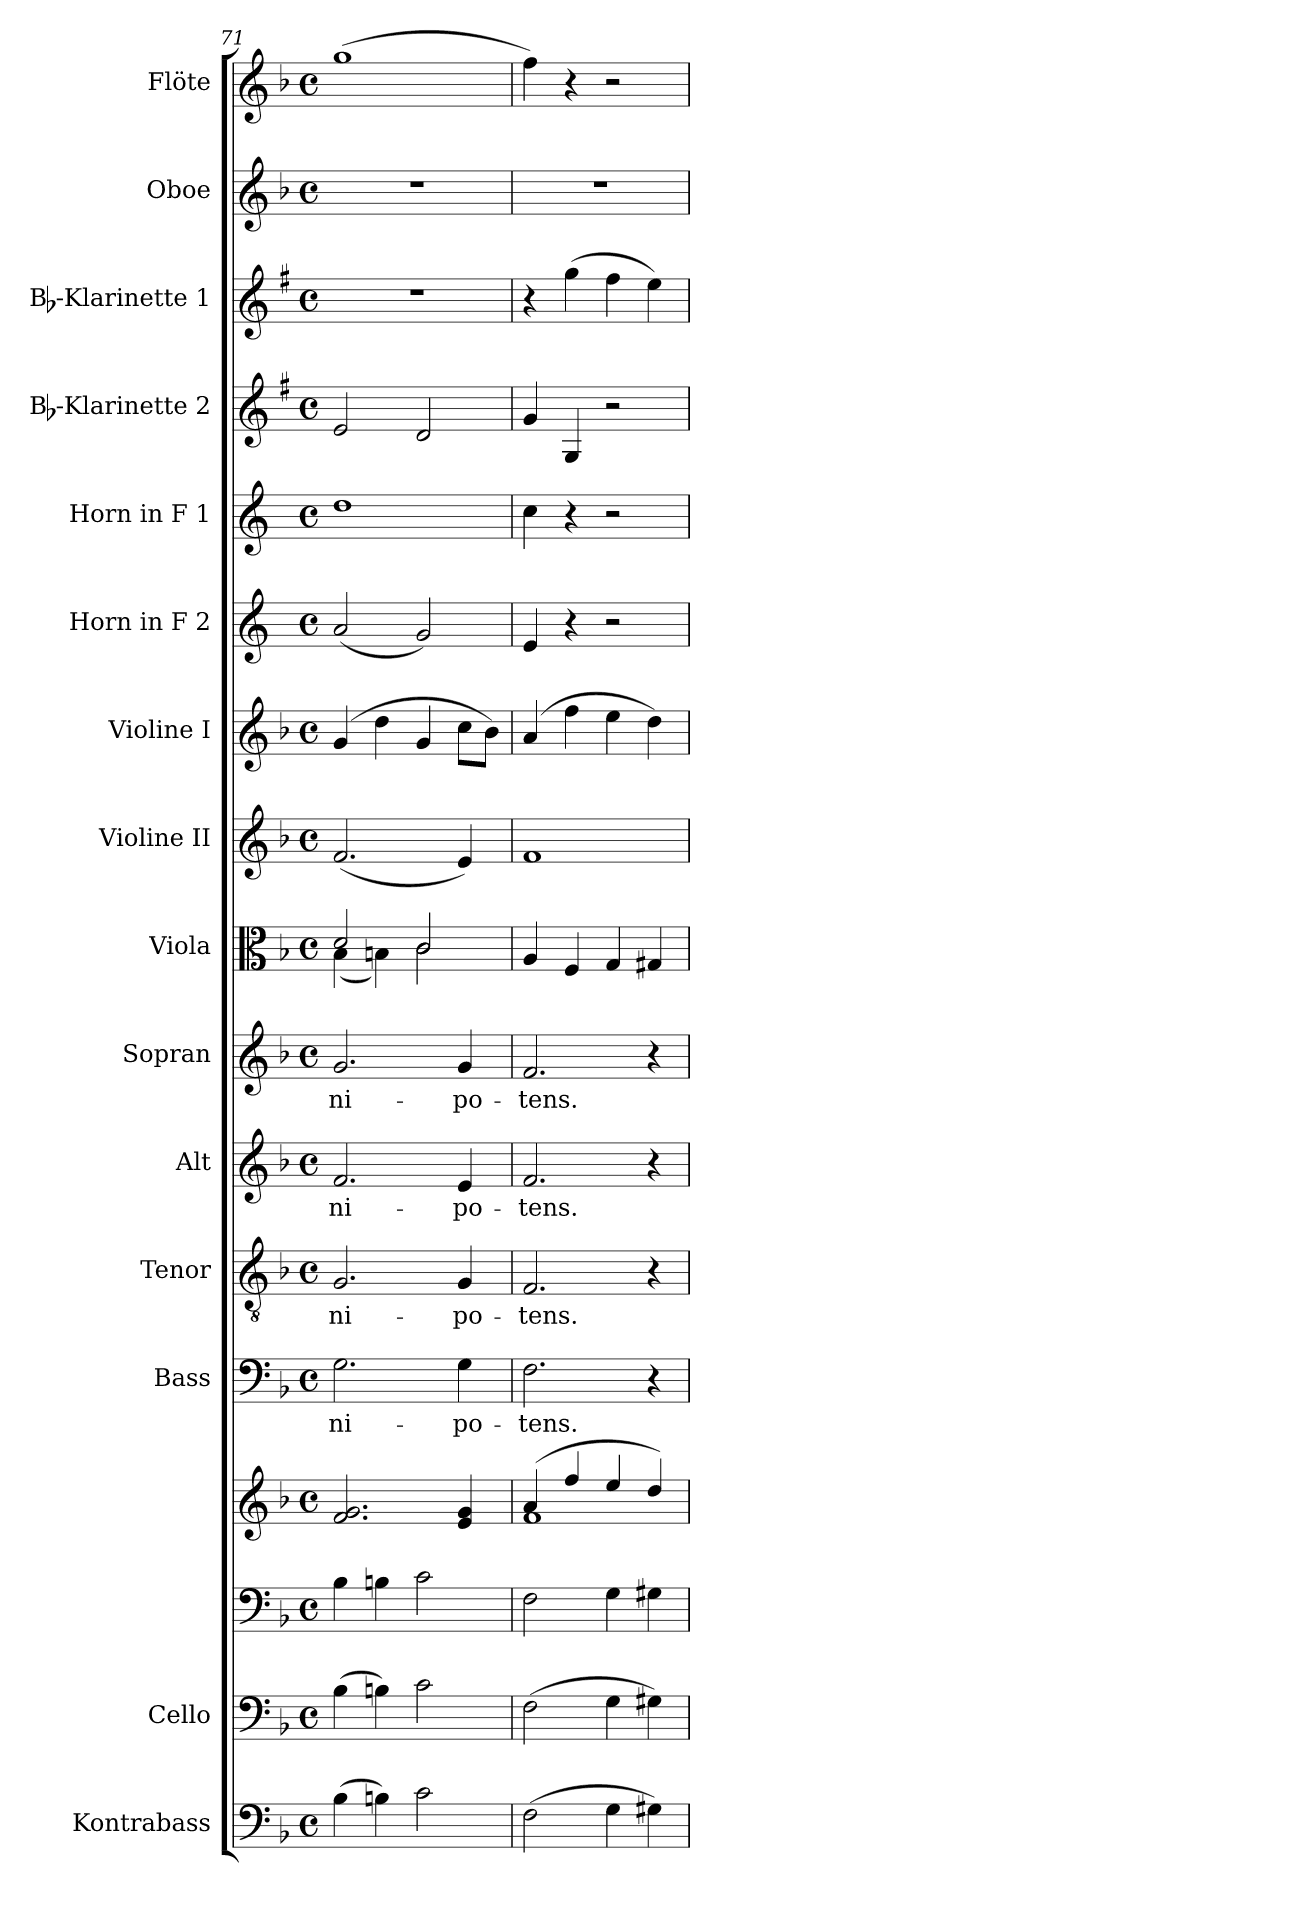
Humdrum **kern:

**kern	**kern	**kern	**kern	**kern	**text	**kern	**text	**kern	**text	**kern	**text	**kern	**kern	**kern	**kern	**kern	**kern	**kern	**kern	**kern
*part16	*part15	*part14	*part14	*part13	*part13	*part12	*part12	*part11	*part11	*part10	*part10	*part9	*part8	*part7	*part6	*part5	*part4	*part3	*part2	*part1
*staff17	*staff16	*staff15	*staff14	*staff13	*staff13	*staff12	*staff12	*staff11	*staff11	*staff10	*staff10	*staff9	*staff8	*staff7	*staff6	*staff5	*staff4	*staff3	*staff2	*staff1
*I"Kontrabass	*I"Cello	*	*	*I"Bass	*	*I"Tenor	*	*I"Alt	*	*I"Sopran	*	*I"Viola	*I"Violine II	*I"Violine I	*I"Horn in F 2	*I"Horn in F 1	*I"Bb-Klarinette 2	*I"Bb-Klarinette 1	*I"Oboe	*I"Flöte
*I'Kb.	*	*	*	*I'B.	*	*I'T.	*	*I'A.	*	*I'S.	*	*I'Vla.	*I'Vl. II	*I'Vl. I	*	*	*I'Bb Kl. 2	*I'Bb Kl. 1	*I'Ob.	*I'Fl.
*clefF4	*clefF4	*clefF4	*clefG2	*clefF4	*	*clefGv2	*	*clefG2	*	*clefG2	*	*clefC3	*clefG2	*clefG2	*clefG2	*clefG2	*clefG2	*clefG2	*clefG2	*clefG2
*ITrd7c12	*	*	*	*	*	*	*	*	*	*	*	*	*	*	*ITrd4c7	*ITrd4c7	*ITrd1c2	*ITrd1c2	*	*
*k[b-]	*k[b-]	*k[b-]	*k[b-]	*k[b-]	*	*k[b-]	*	*k[b-]	*	*k[b-]	*	*k[b-]	*k[b-]	*k[b-]	*k[b-]	*k[b-]	*k[b-]	*k[b-]	*k[b-]	*k[b-]
*F:	*F:	*F:	*F:	*F:	*	*F:	*	*F:	*	*F:	*	*F:	*F:	*F:	*F:	*F:	*F:	*F:	*F:	*F:
*M4/4	*M4/4	*M4/4	*M4/4	*M4/4	*	*M4/4	*	*M4/4	*	*M4/4	*	*M4/4	*M4/4	*M4/4	*M4/4	*M4/4	*M4/4	*M4/4	*M4/4	*M4/4
*met(c)	*met(c)	*met(c)	*met(c)	*met(c)	*	*met(c)	*	*met(c)	*	*met(c)	*	*met(c)	*met(c)	*met(c)	*met(c)	*met(c)	*met(c)	*met(c)	*met(c)	*met(c)
=71	=71	=71	=71	=71	=71	=71	=71	=71	=71	=71	=71	=71	=71	=71	=71	=71	=71	=71	=71	=71
!	!	!	!	!	!LO:LY:b	!	!LO:LY:b	!	!LO:LY:b	!	!LO:LY:b	!	!	!	!	!	!	!	!	!
*	*	*	*	*	*	*	*	*	*	*	*	*^	*	*	*	*	*	*	*	*
(>4BB-\	(>4B-\	4B-\	2.f/ 2.g/	2.G\	-ni-	2.G/	-ni-	2.f/	-ni-	2.g/	-ni-	2d/	(<4B-\	(<2.f/	(4g/	(<2d/	1g	2d/	1r	1r	(>1gg
4BBn\)	4Bn\)	4Bn\	.	.	.	.	.	.	.	.	.	.	4Bn\)	.	4dd\	.	.	.	.	.	.
2C\	2c\	2c\	.	.	.	.	.	.	.	.	.	2c/	2c\	.	4g/	2c/)	.	2c/	.	.	.
!	!	!	!	!	!LO:LY:b	!	!LO:LY:b	!	!LO:LY:b	!	!LO:LY:b	!	!	!	!	!	!	!	!	!	!
.	.	.	4e/ 4g/	4G\	-po-	4G/	-po-	4e/	-po-	4g/	-po-	.	.	4e/)	8cc\L	.	.	.	.	.	.
.	.	.	.	.	.	.	.	.	.	.	.	.	.	.	8b-\J)	.	.	.	.	.	.
*	*	*	*	*	*	*	*	*	*	*	*	*v	*v	*	*	*	*	*	*	*	*
!!LO:PB:g=z
=72	=72	=72	=72	=72	=72	=72	=72	=72	=72	=72	=72	=72	=72	=72	=72	=72	=72	=72	=72	=72
*	*	*	*^	*	*	*	*	*	*	*	*	*	*	*	*	*	*	*	*	*
!	!	!	!	!	!	!LO:LY:b	!	!LO:LY:b	!	!LO:LY:b	!	!LO:LY:b	!	!	!	!	!	!	!	!	!
(>2FF\	(>2F\	2F\	(4a/	1f	2.F\	-tens.	2.F/	-tens.	2.f/	-tens.	2.f/	-tens.	4A/	1f	(4a/	4A/	4f\	4f/	4r	1r	4ff\)
.	.	.	4ff/	.	.	.	.	.	.	.	.	.	4F/	.	4ff\	4r	4r	4F/	(>4ff\	.	4r
4GG\	4G\	4G\	4ee/	.	.	.	.	.	.	.	.	.	4G/	.	4ee\	2r	2r	2r	4ee\	.	2r
4GG#X\)	4G#X\)	4G#X\	4dd/)	.	4r	.	4r	.	4r	.	4r	.	4G#X/	.	4dd\)	.	.	.	4dd\)	.	.
*	*	*	*v	*v	*	*	*	*	*	*	*	*	*	*	*	*	*	*	*	*	*
=	=	=	=	=	=	=	=	=	=	=	=	=	=	=	=	=	=	=	=	=
*-	*-	*-	*-	*-	*-	*-	*-	*-	*-	*-	*-	*-	*-	*-	*-	*-	*-	*-	*-	*-
